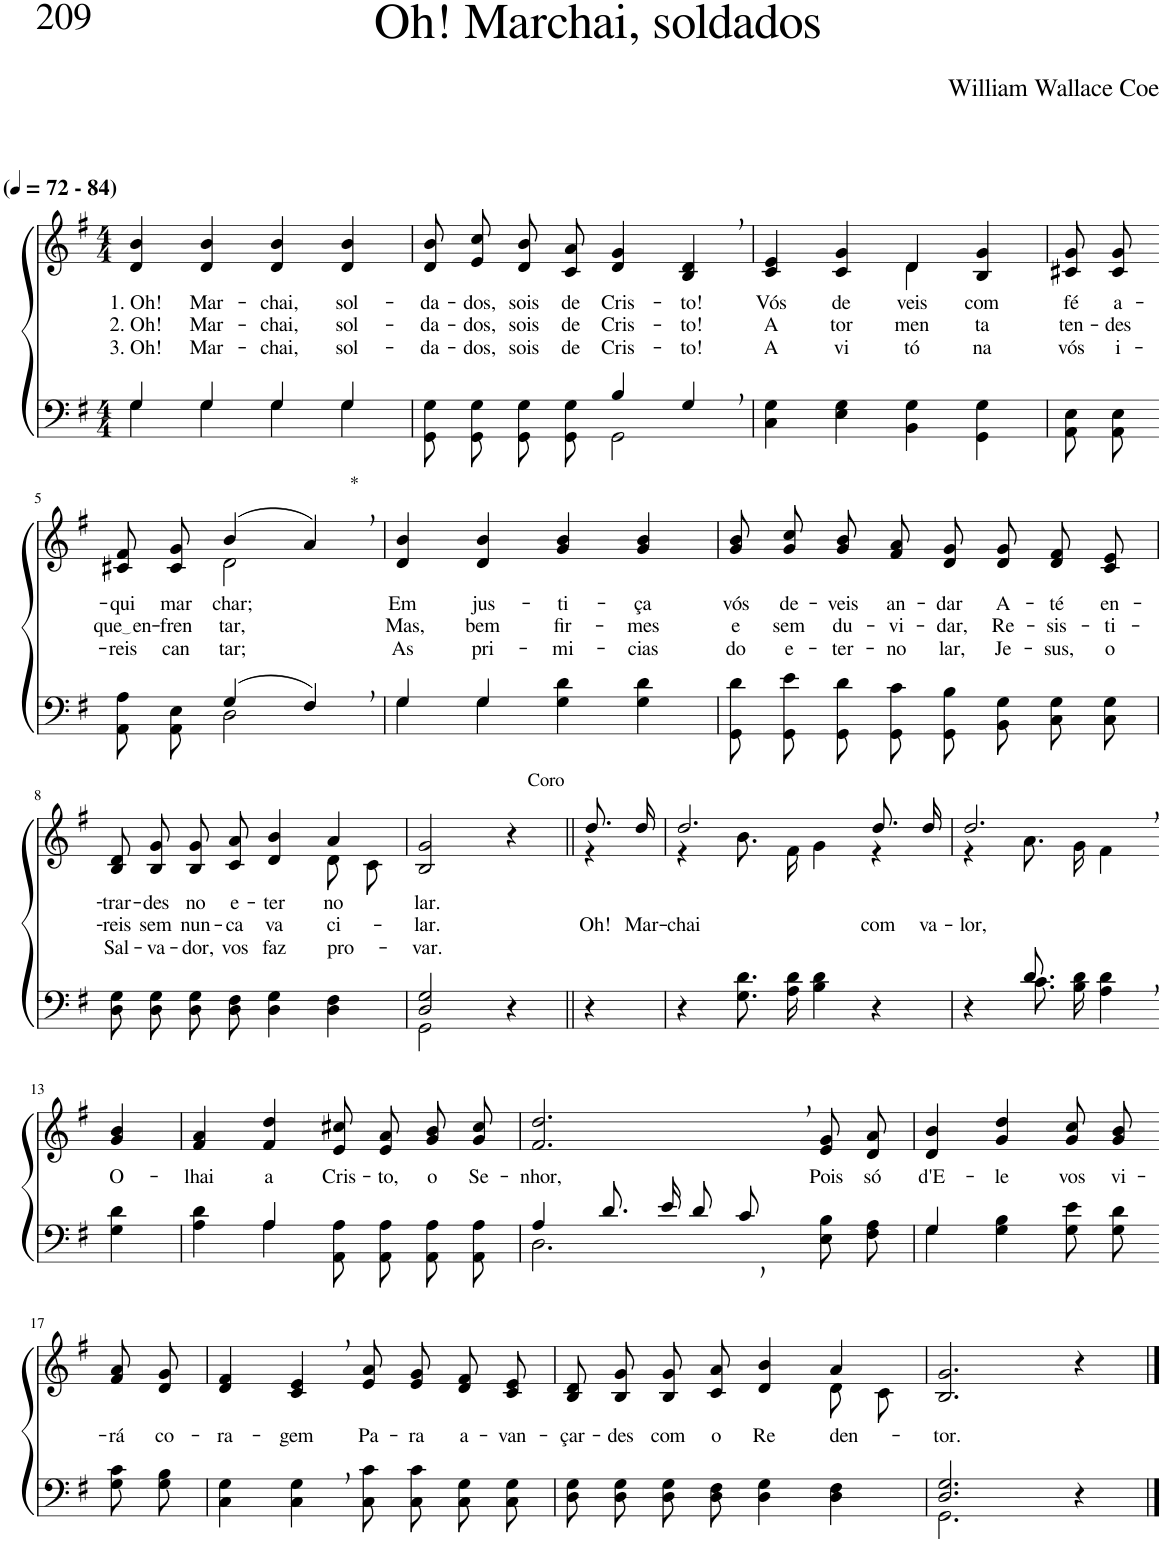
**kern	**kern	**text	**text	**text
*part2	*part1	*part1	*part1	*part1
*staff2	*staff1	*staff1	*staff1	*staff1
*I"Parte III e IV	*I"Parte I e II	*	*	*
*clefF4	*clefG2	*	*	*
*k[f#]	*k[f#]	*	*	*
*M4/4	*M4/4	*	*	*
*MM72	*MM72	*	*	*
=1	=1	=1	=1	=1
*^	*	*	*	*
!	!	!LO:TX:a:B:t=(	!	!	!
!	!	!LO:TX:a:B:t=- 84)	!	!	!
!	!	!	!LO:LY:b	!LO:LY:b	!LO:LY:b
4G\	4G/	4d/ 4b/	1. Oh!	2. Oh!	3. Oh!
!	!	!	!LO:LY:b	!LO:LY:b	!LO:LY:b
4G\	4G/	4d/ 4b/	Mar-	Mar-	Mar-
!	!	!	!LO:LY:b	!LO:LY:b	!LO:LY:b
4G\	4G/	4d/ 4b/	-chai,	-chai,	-chai,
!	!	!	!LO:LY:b	!LO:LY:b	!LO:LY:b
4G\	4G/	4d/ 4b/	sol-	sol-	sol-
=2	=2	=2	=2	=2	=2
!	!	!	!LO:LY:b	!LO:LY:b	!LO:LY:b
2ryy	8GG/ 8G/L	8d/ 8b/L	-da-	-da-	-da-
!	!	!	!LO:LY:b	!LO:LY:b	!LO:LY:b
.	8GG/ 8G/J	8e/ 8cc/J	-dos,	-dos,	-dos,
!	!	!	!LO:LY:b	!LO:LY:b	!LO:LY:b
.	8GG/ 8G/L	8d/ 8b/L	sois	sois	sois
!	!	!	!LO:LY:b	!LO:LY:b	!LO:LY:b
.	8GG/ 8G/J	8c/ 8a/J	de	de	de
!	!	!	!LO:LY:b	!LO:LY:b	!LO:LY:b
4B/	2GG\	4d/ 4g/	Cris-	Cris-	Cris-
!	!	!	!LO:LY:b	!LO:LY:b	!LO:LY:b
4G,/	.	4B/, 4d/,	-to!	-to!	-to!
*v	*v	*	*	*	*
=3	=3	=3	=3	=3
!	!	!LO:LY:b	!LO:LY:b	!LO:LY:b
*	*^	*	*	*
4C\ 4G\	4c/ 4e/	2ryy	Vós	A	A
!	!	!	!LO:LY:b	!LO:LY:b	!LO:LY:b
4E\ 4G\	4c/ 4g/	.	de-	tor-	vi-
!	!	!	!LO:LY:b	!LO:LY:b	!LO:LY:b
4BB\ 4G\	4d/	4d\	-veis	-men-	-tó-
!	!	!	!LO:LY:b	!LO:LY:b	!LO:LY:b
4GG\ 4G\	4B/ 4g/	4ryy	com	-ta	-na
=4	=4	=4	=4	=4	=4
!	!	!	!LO:LY:b	!LO:LY:b	!LO:LY:b
*	*v	*v	*	*	*
8AA/ 8E/L	8c#X/ 8g/L	fé	ten-	vós
!	!	!LO:LY:b	!LO:LY:b	!LO:LY:b
8AA/ 8E/J	8c#/ 8g/J	a-	-des	i-
!!LO:LB:g=z
=5-	=5-	=5-	=5-	=5-
*^	*	*	*	*
!	!	!	!LO:LY:b	!LO:LY:b	!LO:LY:b
*	*	*^	*	*	*
4ryy	8AA/ 8A/L	8c#X/ 8f#/L	4ryy	-qui	que en	-reis
!	!	!	!	!LO:LY:b	!LO:LY:b	!LO:LY:b
.	8AA/ 8E/J	8c#/ 8g/J	.	mar-	-fren-	can-
!	!	!	!	!LO:LY:b	!LO:LY:b	!LO:LY:b
(4G/	2D\	(4b/	2d\	-char;	-tar,	-tar;
!	!	!LO:TX:a:t=*	!	!	!	!
4F#,/)	.	4a,/)	.	.	.	.
*	*	*v	*v	*	*	*
=6	=6	=6	=6	=6	=6
!	!	!	!LO:LY:b	!LO:LY:b	!LO:LY:b
4G\	4G/	4d/ 4b/	Em	Mas,	As
!	!	!	!LO:LY:b	!LO:LY:b	!LO:LY:b
4G\	4G/	4d/ 4b/	jus-	bem	pri-
!	!	!	!LO:LY:b	!LO:LY:b	!LO:LY:b
4G\ 4d\	2ryy	4g/ 4b/	-ti-	fir-	-mi-
!	!	!	!LO:LY:b	!LO:LY:b	!LO:LY:b
4G\ 4d\	.	4g/ 4b/	-ça	-mes	-cias
*v	*v	*	*	*	*
=7	=7	=7	=7	=7
!	!	!LO:LY:b	!LO:LY:b	!LO:LY:b
8GG\ 8d\L	8g/ 8b/L	vós	e	do
!	!	!LO:LY:b	!LO:LY:b	!LO:LY:b
8GG\ 8e\J	8g/ 8cc/J	de-	sem	e-
!	!	!LO:LY:b	!LO:LY:b	!LO:LY:b
8GG\ 8d\L	8g/ 8b/L	-veis	du-	-ter-
!	!	!LO:LY:b	!LO:LY:b	!LO:LY:b
8GG\ 8c\J	8f#/ 8a/J	an-	-vi-	-no
!	!	!LO:LY:b	!LO:LY:b	!LO:LY:b
8GG/ 8B/L	8d/ 8g/L	-dar	-dar,	lar,
!	!	!LO:LY:b	!LO:LY:b	!LO:LY:b
8BB/ 8G/J	8d/ 8g/J	A-	Re-	Je-
!	!	!LO:LY:b	!LO:LY:b	!LO:LY:b
8C\ 8G\L	8d/ 8f#/L	-té	-sis-	-sus,
!	!	!LO:LY:b	!LO:LY:b	!LO:LY:b
8C\ 8G\J	8c/ 8e/J	en-	-ti-	o
!!LO:LB:g=z
=8	=8	=8	=8	=8
!	!	!LO:LY:b	!LO:LY:b	!LO:LY:b
*	*^	*	*	*
8D\ 8G\L	8B/ 8d/L	2.ryy	-trar-	-reis	Sal-
!	!	!	!LO:LY:b	!LO:LY:b	!LO:LY:b
8D\ 8G\J	8B/ 8g/J	.	-des	sem	-va-
!	!	!	!LO:LY:b	!LO:LY:b	!LO:LY:b
8D\ 8G\L	8B/ 8g/L	.	no	nun-	-dor,
!	!	!	!LO:LY:b	!LO:LY:b	!LO:LY:b
8D\ 8F#\J	8c/ 8a/J	.	e-	-ca	vos
!	!	!	!LO:LY:b	!LO:LY:b	!LO:LY:b
4D\ 4G\	4d/ 4b/	.	-ter-	va-	faz
!	!	!	!LO:LY:b	!LO:LY:b	!LO:LY:b
4D\ 4F#\	4a/	8d\L	-no	-ci-	pro-
.	.	8c\J	.	.	.
=9	=9	=9	=9	=9	=9
*^	*	*	*	*	*
!	!	!	!	!LO:LY:b	!LO:LY:b	!LO:LY:b
*	*	*v	*v	*	*	*
2D/ 2G/	2GG\	2B/ 2g/	lar.	-lar.	-var.
!	!	!LO:TX:a:t=Coro	!	!	!
4r	4ryy	4r	.	.	.
=10||	=10||	=10||	=10||	=10||	=10||
!	!	!	!	!LO:LY:b	!
*v	*v	*^	*	*	*
4r	8.dd/L	4r	.	Oh!	.
!	!	!	!	!LO:LY:b	!
.	16dd/Jk	.	.	Mar-	.
=11	=11	=11	=11	=11	=11
!	!	!	!	!LO:LY:b	!
4r	2.dd/	4r	.	-chai	.
8.G\ 8.d\L	.	8.b\L	.	.	.
16A\ 16d\Jk	.	16f#\Jk	.	.	.
4B\ 4d\	.	4g\	.	.	.
!	!	!	!	!LO:LY:b	!
4r	8.dd/L	4r	.	com	.
!	!	!	!	!LO:LY:b	!
.	16dd/Jk	.	.	va-	.
=12	=12	=12	=12	=12	=12
*^	*	*	*	*	*
!	!	!	!	!	!LO:LY:b	!
4r	4ryy	2.dd,/	4r	.	-lor,	.
8.d/	8.c\L	.	8.a\L	.	.	.
4ryy	16B\ 16d\Jk	.	16g\Jk	.	.	.
.	4A\ 4d\	.	4f#\	.	.	.
16ryy	.	.	.	.	.	.
*v	*v	*	*	*	*	*
*	*v	*v	*	*	*
!!LO:LB:g=z
=13-	=13-	=13-	=13-	=13-
!	!	!LO:LY:b	!	!
4G\ 4d\	4g/ 4b/	O-	.	.
=14	=14	=14	=14	=14
*^	*	*	*	*
!	!	!	!LO:LY:b	!	!
4ryy	4A\ 4d\	4f#/ 4a/	-lhai	.	.
!	!	!	!LO:LY:b	!	!
4A/	4A\	4f#/ 4dd/	a	.	.
!	!	!	!LO:LY:b	!	!
2ryy	8AA\ 8A\L	8e/ 8cc#X/L	Cris-	.	.
!	!	!	!LO:LY:b	!	!
.	8AA\ 8A\J	8e/ 8a/J	-to,	.	.
!	!	!	!LO:LY:b	!	!
.	8AA\ 8A\L	8g/ 8b/L	o	.	.
!	!	!	!LO:LY:b	!	!
.	8AA\ 8A\J	8g/ 8cc#/J	Se-	.	.
=15	=15	=15	=15	=15	=15
!	!	!	!LO:LY:b	!	!
4A/	2.D\	2.f#/, 2.dd/,	-nhor,	.	.
8.d/L	.	.	.	.	.
16e/Jk	.	.	.	.	.
8d/L	.	.	.	.	.
8c,/J	.	.	.	.	.
!	!	!	!LO:LY:b	!	!
4ryy	8E\ 8B\L	8e/ 8g/L	Pois	.	.
!	!	!	!LO:LY:b	!	!
.	8F#\ 8A\J	8d/ 8a/J	só	.	.
=16	=16	=16	=16	=16	=16
!	!	!	!LO:LY:b	!	!
4G\	4G/	4d/ 4b/	d'E-	.	.
!	!	!	!LO:LY:b	!	!
4G\ 4B\	2ryy	4g/ 4dd/	-le	.	.
!	!	!	!LO:LY:b	!	!
8G\ 8e\L	.	8g/ 8cc/L	vos	.	.
!	!	!	!LO:LY:b	!	!
8G\ 8d\J	.	8g/ 8b/J	vi-	.	.
*v	*v	*	*	*	*
!!LO:LB:g=z
=17-	=17-	=17-	=17-	=17-
!	!	!LO:LY:b	!	!
8G\ 8c\L	8f#/ 8a/L	-rá	.	.
!	!	!LO:LY:b	!	!
8G\ 8B\J	8d/ 8g/J	co-	.	.
=18	=18	=18	=18	=18
!	!	!LO:LY:b	!	!
4C\ 4G\	4d/ 4f#/	-ra-	.	.
!	!	!LO:LY:b	!	!
4C\, 4G\,	4c/, 4e/,	-gem	.	.
!	!	!LO:LY:b	!	!
8C\ 8c\L	8e/ 8a/L	Pa-	.	.
!	!	!LO:LY:b	!	!
8C\ 8c\J	8e/ 8g/J	-ra	.	.
!	!	!LO:LY:b	!	!
8C\ 8G\L	8d/ 8f#/L	a-	.	.
!	!	!LO:LY:b	!	!
8C\ 8G\J	8c/ 8e/J	-van-	.	.
=19	=19	=19	=19	=19
!	!	!LO:LY:b	!	!
*	*^	*	*	*
8D\ 8G\L	8B/ 8d/L	2.ryy	-çar-	.	.
!	!	!	!LO:LY:b	!	!
8D\ 8G\J	8B/ 8g/J	.	-des	.	.
!	!	!	!LO:LY:b	!	!
8D\ 8G\L	8B/ 8g/L	.	com	.	.
!	!	!	!LO:LY:b	!	!
8D\ 8F#\J	8c/ 8a/J	.	o	.	.
!	!	!	!LO:LY:b	!	!
4D\ 4G\	4d/ 4b/	.	Re-	.	.
!	!	!	!LO:LY:b	!	!
4D\ 4F#\	4a/	8d\L	-den-	.	.
.	.	8c\J	.	.	.
=20	=20	=20	=20	=20	=20
*^	*	*	*	*	*
!	!	!	!	!LO:LY:b	!	!
*	*	*v	*v	*	*	*
2.D/ 2.G/	2.GG\	2.B/ 2.g/	-tor.	.	.
4r	4ryy	4r	.	.	.
*v	*v	*	*	*	*
==	==	==	==	==
*-	*-	*-	*-	*-
